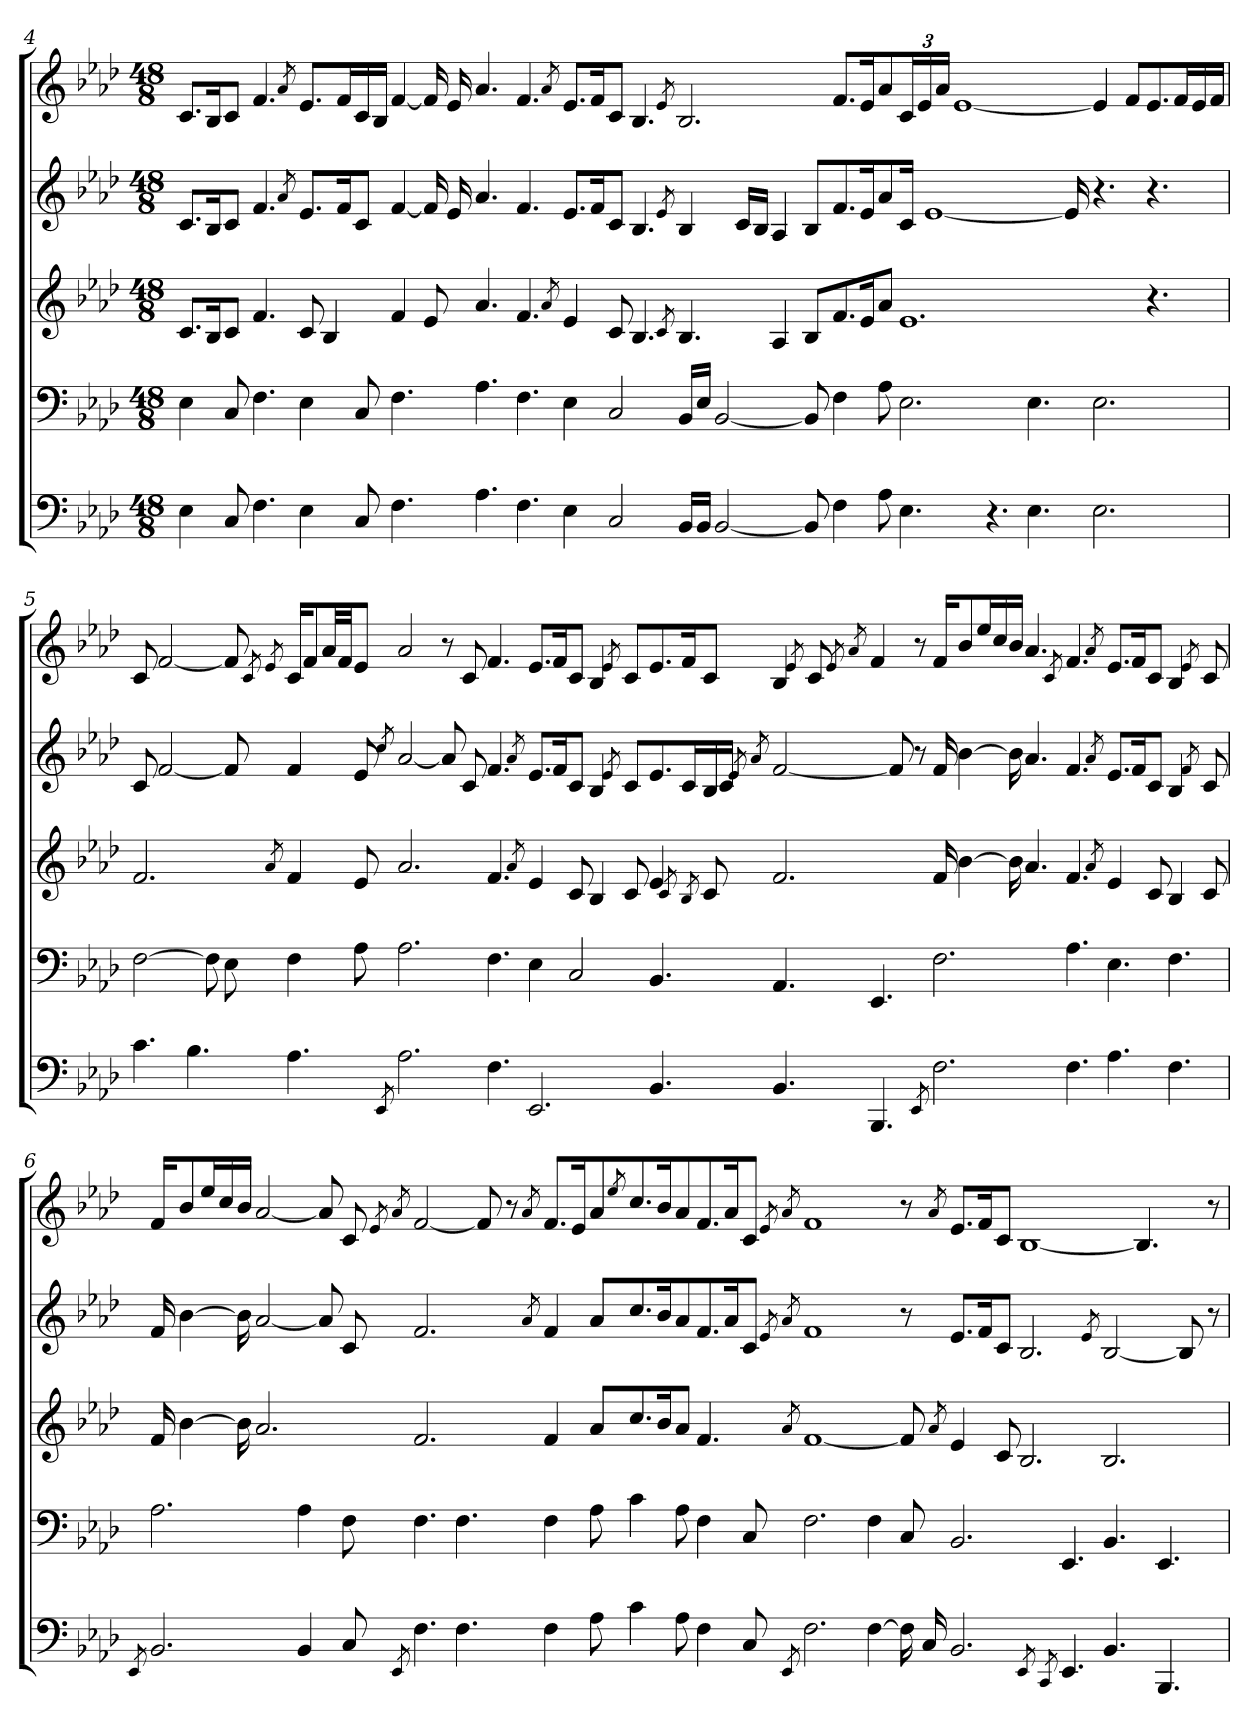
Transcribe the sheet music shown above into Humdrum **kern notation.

**kern	**kern	**kern	**kern	**kern
*part5	*part4	*part3	*part2	*part1
*staff5	*staff4	*staff3	*staff2	*staff1
*clefF4	*clefF4	*clefG2	*clefG2	*clefG2
*k[b-e-a-d-]	*k[b-e-a-d-]	*k[b-e-a-d-]	*k[b-e-a-d-]	*k[b-e-a-d-]
*M48/8	*M48/8	*M48/8	*M48/8	*M48/8
=4	=4	=4	=4	=4
4E-	4E-	8.c/L	8.c/L	8.c/L
.	.	16B-/K	16B-/K	16B-/K
8C	8C	8c/J	8c/J	8c/J
4.F	4.F	4.f	4.f	4.f
.	.	.	8qa-	8qa-
4E-	4E-	8c	8.e-/L	8.e-/L
.	.	4B-	.	.
.	.	.	16f/K	16f/L
8C	8C	.	8c/J	16c/
.	.	.	.	16B-/JJ
4.F	4.F	4f	[4f	[4f
.	.	8e-	16f]	16f]
.	.	.	16e-	16e-
4.A-	4.A-	4.a-	4.a-	4.a-
4.F	4.F	4.f	4.f	4.f
.	.	8qa-	.	8qa-
4E-	4E-	4e-	8.e-/L	8.e-/L
.	.	.	16f/K	16f/K
2C	2C	8c	8c/J	8c/J
.	.	4.B-	4.B-	4.B-
.	.	8qc	8qe-	8qe-
16BB-/LL	16BB-/LL	4.B-	4B-	2.B-
16BB-/JJ	16E-/JJ	.	.	.
[2BB-	[2BB-	.	.	.
.	.	.	16c/LL	.
.	.	.	16B-/JJ	.
.	.	4A-	4A-	.
8BB-]	8BB-]	8B-/L	8B-/L	.
4F	4F	8.f/	8.f/	8.f/L
.	.	16e-/K	16e-/K	16e-/K
8A-	8A-	8a-/J	8a-/	8a-/
4.E-	2.E-	1.e-	16c/Jk	24c/L
.	.	.	.	24e-/
.	.	.	[1e-	.
.	.	.	.	24a-/JJ
.	.	.	.	[1e-
4.r	.	.	.	.
4.E-	4.E-	.	.	.
.	.	.	16e-]	.
2.E-	2.E-	.	4.r	4e-]
.	.	.	.	8f/L
.	.	4.r	4.r	8.e-/
.	.	.	.	16f/L
.	.	.	.	16e-/
.	.	.	.	16f/JJ
=5	=5	=5	=5	=5
4.c	[2F	2.f	8c	8c
.	.	.	[2f	[2f
4.B-	.	.	.	.
.	8F]	.	.	.
.	8E-	.	8f]	8f]
.	.	.	.	8qc
.	.	8qa-	.	8qe-
4.A-	4F	4f	4f	16c/KL
.	.	.	.	8f/
.	.	.	.	32a-/LL
.	.	.	.	32f/JJ
.	8A-	8e-	8e-	8e-/J
8qEE-	.	.	8qcc	.
2.A-	2.A-	2.a-	[2a-	2a-
.	.	.	8a-]	8r
.	.	.	8c	8c
4.F	4.F	4.f	4.f	4.f
.	.	8qa-	8qa-	.
2.EE-	4E-	4e-	8.e-/L	8.e-/L
.	.	.	16f/K	16f/K
.	2C	8c	8c/J	8c/J
.	.	4B-	4B-	4B-
.	.	.	8qe-	8qe-
.	.	8c	8c/L	8c/L
4.BB-	4.BB-	4e-	8.e-/	8.e-/
.	.	.	16c/L	16f/K
.	.	8qc	.	.
.	.	8qB-	.	.
.	.	8c	16B-/	8c/J
.	.	.	16c/JJ	.
.	.	.	8qe-	.
.	.	.	8qa-	.
4.BB-	4.AA-	2.f	[2f	4B-
.	.	.	.	8qe-
.	.	.	.	8c
.	.	.	.	8qe-
.	.	.	.	8qa-
4.BBB-	4.EE-	.	.	4f
.	.	.	8f]	.
.	.	.	8r	8r
8qEE-	.	.	.	.
2.F	2.F	16f	16f	16f/KL
.	.	[4b-	[4b-	8b-/
.	.	.	.	16ee-/L
.	.	.	.	16cc/
.	.	16b-]	16b-]	16b-/JJ
.	.	4.a-	4.a-	4.a-
.	.	.	.	8qc
4.F	4.A-	4.f	4.f	4.f
.	.	8qa-	8qa-	8qa-
4.A-	4.E-	4e-	8.e-/L	8.e-/L
.	.	.	16f/K	16f/K
.	.	8c	8c/J	8c/J
4.F	4.F	4B-	4B-	4B-
.	.	.	8qf	8qe-
.	.	8c	8c	8c
=6	=6	=6	=6	=6
8qEE-	.	.	.	.
2.BB-	2.A-	16f	16f	16f/KL
.	.	[4b-	[4b-	8b-/
.	.	.	.	16ee-/L
.	.	.	.	16cc/
.	.	16b-]	16b-]	16b-/JJ
.	.	2.a-	[2a-	[2a-
4BB-	4A-	.	.	.
.	.	.	8a-]	8a-]
8C	8F	.	8c	8c
.	.	.	.	8qe-
8qEE-	.	.	.	8qa-
4.F	4.F	2.f	2.f	[2f
4.F	4.F	.	.	.
.	.	.	.	8f]
.	.	.	.	8r
.	.	.	8qa-	8qa-
4F	4F	4f	4f	8.f/L
.	.	.	.	16e-/K
8A-	8A-	8a-/L	8a-/L	8a-/
.	.	.	.	8qee-/
4c	4c	8.cc/	8.cc/	8.cc/
.	.	16b-/K	16b-/K	16b-/K
8A-	8A-	8a-/J	8a-/	8a-/
4F	4F	4.f	8.f/	8.f/
.	.	.	16a-/K	16a-/K
8C	8C	.	8c/J	8c/J
.	.	.	8qe-	8qe-
8qEE-	.	8qa-	8qa-	8qa-
2.F	2.F	[1f	1f	1f
[4F	4F	.	.	.
16F]	8C	8f]	8r	8r
16C	.	.	.	.
.	.	8qa-	.	8qa-
2.BB-	2.BB-	4e-	8.e-/L	8.e-/L
.	.	.	16f/K	16f/K
.	.	8c	8c/J	8c/J
.	.	2.B-	2.B-	[1B-
8qEE-	.	.	.	.
8qCC	.	.	.	.
4.EE-	4.EE-	.	.	.
.	.	.	8qe-	.
4.BB-	4.BB-	2.B-	[2B-	.
.	.	.	.	4.B-]
4.BBB-	4.EE-	.	.	.
.	.	.	8B-]	.
.	.	.	8r	8r
=	=	=	=	=
*-	*-	*-	*-	*-
